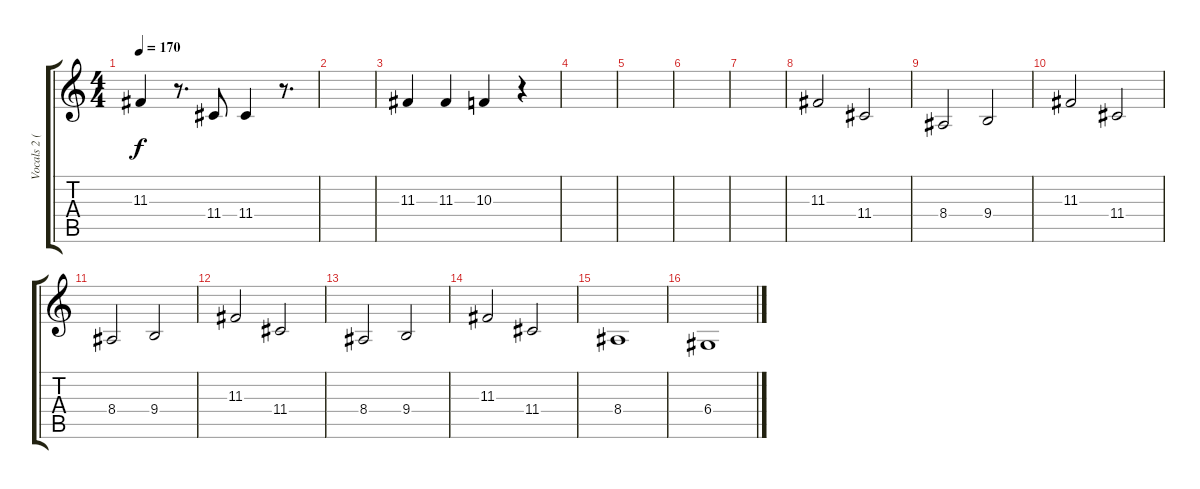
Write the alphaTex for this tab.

\track ("Vocals 2 (TOM)" "Vocals 2 (") {instrument tuba}
\staff {score tabs}
\tuning (E4 B3 G3 D3 A2 E2) {hide}
\ts (4 4)
\tempo 170
\clef g2
\ks c
11.3.4{dy f} r.8{d} 11.4.8 11.4.4 r.8{d} |
|
11.3.4 11.3.4 10.3.4 r.4 |
|
|
|
|
11.3.2 11.4.2 |
8.4.2 9.4.2 |
11.3.2 11.4.2 |
8.4.2 9.4.2 |
11.3.2 11.4.2 |
8.4.2 9.4.2 |
11.3.2 11.4.2 |
8.4.1 |
6.4.1
